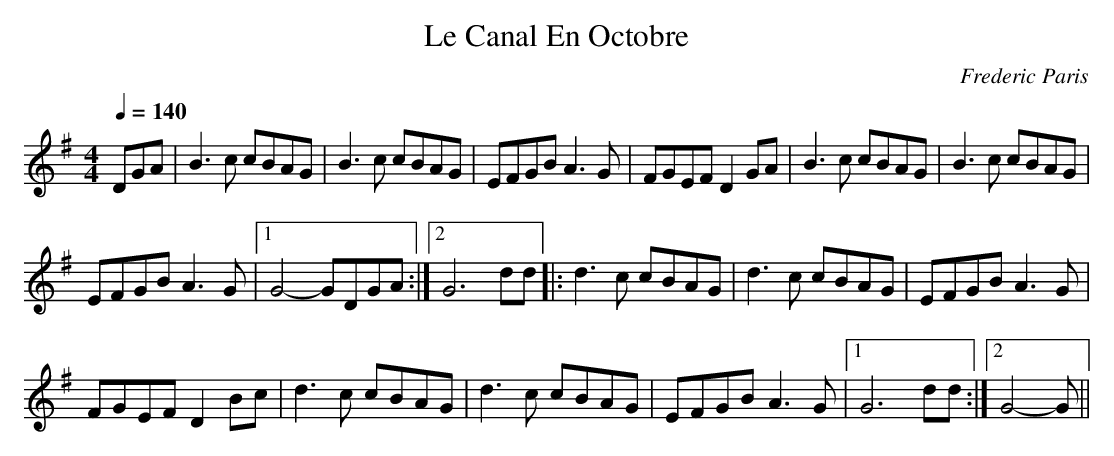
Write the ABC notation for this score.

X:1
T:Le Canal En Octobre
M:4/4
L:1/8
Q:1/4=140
C:Frederic Paris
K:G
DGA | B3c cBAG | B3c cBAG | EFGB A3G | FGEF D2GA | B3c cBAG | B3c cBAG |
EFGB A3G |1 G4-GDGA :|2 G6dd |: d3c cBAG | d3c cBAG | EFGB A3G |
FGEF D2Bc | d3c cBAG | d3c cBAG | EFGB A3G |1 G6dd :|2 G4-G ||
